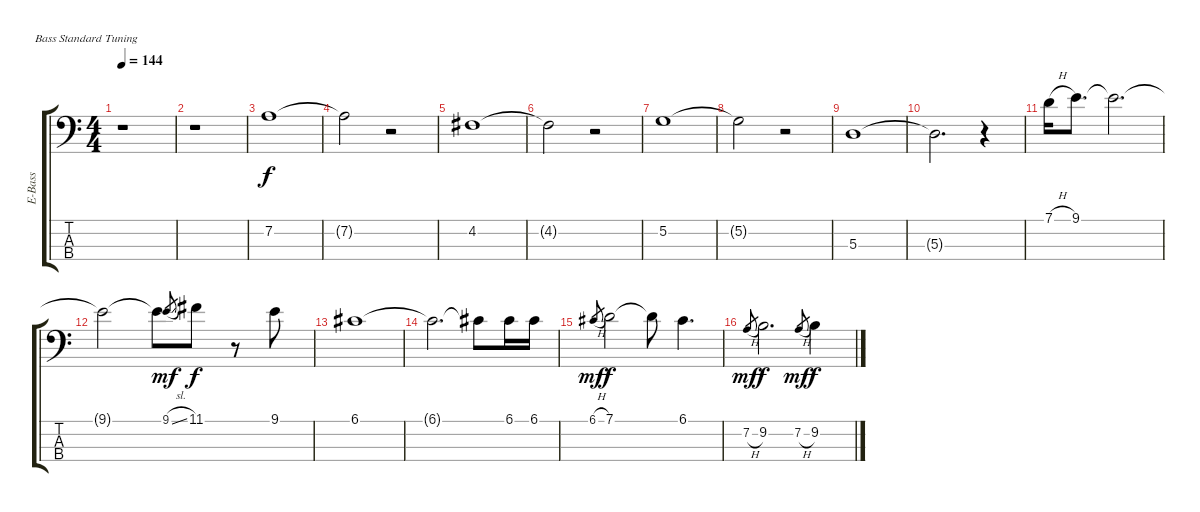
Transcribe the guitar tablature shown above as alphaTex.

\bracketExtendMode groupsimilarinstruments
\otherSystemsTrackNameOrientation horizontal
\track ("Bass" "E-Bass") {instrument electricbassfinger}
\staff {score tabs}
\tuning (G2 D2 A1 E1)
\ts (4 4)
\tempo 144
\clef f4
\ks c
r.1{dy f instrument electricbassfinger beam Down} |
r.1{beam Down} |
7.2.1{beam Down} |
7.2{t}.2{beam Down} r.2{beam Down} |
4.2{acc #}.1{beam Down} |
4.2{t acc #}.2{beam Down} r.2{beam Down} |
5.2.1{beam Down} |
5.2{t}.2{beam Down} r.2{beam Down} |
5.3.1{beam Down} |
5.3{t}.2{d beam Down} r.4{beam Down} |
7.1{h}.16{beam Down} 9.1.8{d beam Down} 9.1{t}.2{d beam Down} |
9.1{t}.2{beam Down} 9.1{t}.8{beam Down} 9.1{sl}.8{gr dy mf beam Up} 11.1{acc #}.8{dy f beam Down} r.8{beam Down} 9.1.8{beam Down} |
6.1{acc #}.1{beam Down} |
6.1{t acc #}.2{d beam Down} 6.1{t acc #}.8{beam Down} 6.1{acc #}.16{beam Down} 6.1{acc #}.16{beam Down} |
6.1{h acc #}.8{gr dy mf beam Up} 7.1.2{dy f beam Down} 7.1{t}.8{beam Down} 6.1{acc #}.4{d beam Down} |
7.2{h}.8{gr dy mf beam Up} 9.2.2{d dy f beam Down} 7.2{h}.8{gr dy mf beam Up} 9.2.4{dy f beam Down}
